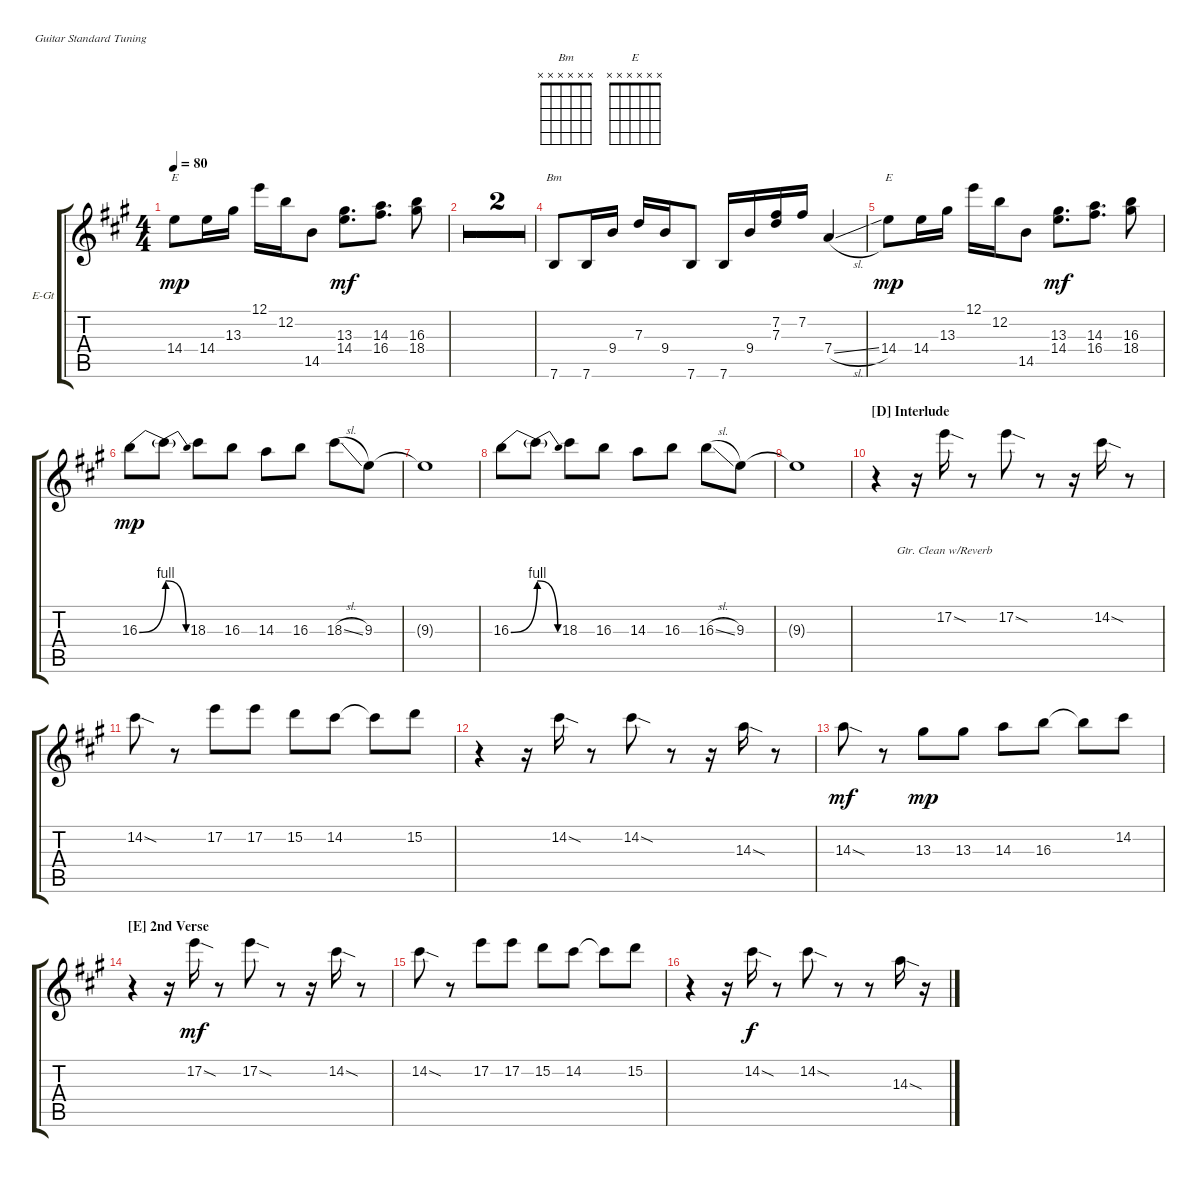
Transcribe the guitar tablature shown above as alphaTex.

\defaultSystemsLayout 4
\bracketExtendMode groupsimilarinstruments
\firstSystemTrackNameOrientation horizontal
\otherSystemsTrackNameOrientation horizontal
\track ("Douglas Castle (Gtr 2)" "E-Gt") {multiBarRest instrument overdrivenguitar}
\staff {score tabs}
\tuning (E4 B3 G3 D3 A2 E2)
\chord ("Bm" x x x x x x)
\chord ("E" x x x x x x)
\ts (4 4)
\tempo 80
\clef g2
\ks a
14.4.8{ch "E" dy mp} 14.4.16 13.3.16 12.1.16 12.2.16 14.5.8 (14.4 13.3).8{d dy mf} (14.3 16.4).8{d} (18.4 16.3).8 |
\simile firstofdouble
\scale
0.529872 |
\simile secondofdouble
\scale
0.469697 |
\simile none
\scale
0.529578 7.6.8{ch "Bm"} 7.6.16 9.4.16 7.3.16 9.4.16 7.6.8 7.6.16 9.4.16 (7.3 7.2).16 7.2.16 7.4{sl}.4 |
\scale
0.470343 14.4.8{ch "E" dy mp} 14.4.16 13.3.16 12.1.16 12.2.16 14.5.8 (14.4 13.3).8{d dy mf} (14.3 16.4).8{d} (18.4 16.3).8 |
\scale
0.639865 16.3{be (bend 0 0 15 4)}.8{dy mp} 16.3{be (release 0 4 15 0) t}.8 18.3.8 16.3.8 14.3.8 16.3.8 18.3{sl}.8 9.3.8 |
\scale
0.359391 9.3{t}.1 |
16.3{be (bend 0 0 15 4)}.8 16.3{be (release 0 4 15 0) t}.8 18.3.8 16.3.8 14.3.8 16.3.8 16.3{sl}.8 9.3.8 |
9.3{t}.1 |
\section ("D" "Interlude")
r.4 r.16 17.2{sod}.16{lyrics (0 "") lyrics (1 "") lyrics (2 "Gtr. Clean w/Reverb") lyrics (3 "") lyrics (4 "")} r.8 17.2{sod}.8 r.8 r.16 14.2{sod}.16 r.8 |
14.2{sod}.8 r.8 17.2.8 17.2.8 15.2.8 14.2.8 14.2{t}.8 15.2.8 |
r.4 r.16 14.2{sod}.16 r.8 14.2{sod}.8 r.8 r.16 14.3{sod}.16 r.8 |
14.3{sod}.8{dy mf} r.8 13.3.8{dy mp} 13.3.8 14.3.8 16.3.8 16.3{t}.8 14.2.8 |
\section ("E" "2nd Verse")
r.4 r.16 17.2{sod}.16{dy mf} r.8 17.2{sod}.8 r.8 r.16 14.2{sod}.16 r.8 |
14.2{sod}.8 r.8 17.2.8 17.2.8 15.2.8 14.2.8 14.2{t}.8 15.2.8 |
r.4 r.16 14.2{sod}.16{dy f} r.8 14.2{sod}.8 r.8 r.8 14.3{sod}.16 r.16
